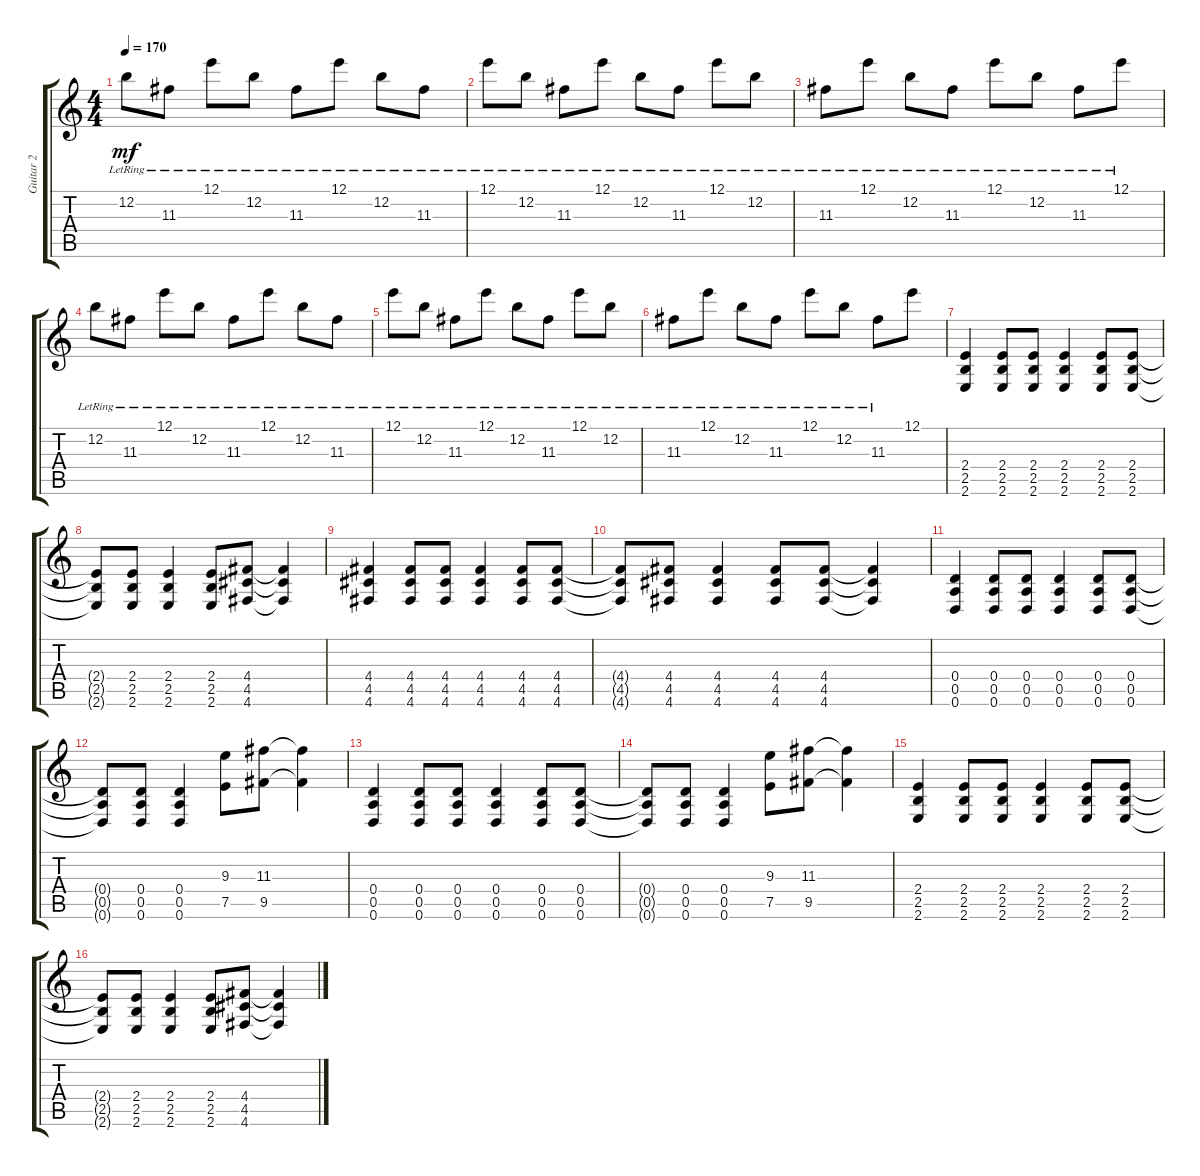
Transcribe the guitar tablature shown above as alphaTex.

\track ("Guitar 2" "Guitar 2") {instrument distortionguitar}
\staff {score tabs}
\tuning (E4 B3 G3 D3 A2 D2) {hide}
\ts (4 4)
\tempo 170
\clef g2
\ks c
12.2{lr}.8{dy mf} 11.3{lr}.8 12.1{lr}.8 12.2{lr}.8 11.3{lr}.8 12.1{lr}.8 12.2{lr}.8 11.3{lr}.8 |
12.1{lr}.8 12.2{lr}.8 11.3{lr}.8 12.1{lr}.8 12.2{lr}.8 11.3{lr}.8 12.1{lr}.8 12.2{lr}.8 |
11.3{lr}.8 12.1{lr}.8 12.2{lr}.8 11.3{lr}.8 12.1{lr}.8 12.2{lr}.8 11.3{lr}.8 12.1{lr}.8 |
12.2{lr}.8 11.3{lr}.8 12.1{lr}.8 12.2{lr}.8 11.3{lr}.8 12.1{lr}.8 12.2{lr}.8 11.3{lr}.8 |
12.1{lr}.8 12.2{lr}.8 11.3{lr}.8 12.1{lr}.8 12.2{lr}.8 11.3{lr}.8 12.1{lr}.8 12.2{lr}.8 |
11.3{lr}.8 12.1{lr}.8 12.2{lr}.8 11.3{lr}.8 12.1{lr}.8 12.2{lr}.8 11.3{lr}.8 12.1.8 |
(2.4 2.5 2.6).4{volume 15 instrument distortionguitar} (2.4 2.5 2.6).8 (2.4 2.5 2.6).8 (2.4 2.5 2.6).4 (2.4 2.5 2.6).8 (2.4 2.5 2.6).8 |
(2.4{t} 2.5{t} 2.6{t}).8 (2.4 2.5 2.6).8 (2.4 2.5 2.6).4 (2.4 2.5 2.6).8 (4.4 4.5 4.6).8 (4.4{t} 4.5{t} 4.6{t}).4 |
(4.4 4.5 4.6).4 (4.4 4.5 4.6).8 (4.4 4.5 4.6).8 (4.4 4.5 4.6).4 (4.4 4.5 4.6).8 (4.4 4.5 4.6).8 |
(4.4{t} 4.5{t} 4.6{t}).8 (4.4 4.5 4.6).8 (4.4 4.5 4.6).4 (4.4 4.5 4.6).8 (4.4 4.5 4.6).8 (4.4{t} 4.5{t} 4.6{t}).4 |
(0.4 0.5 0.6).4 (0.4 0.5 0.6).8 (0.4 0.5 0.6).8 (0.4 0.5 0.6).4 (0.4 0.5 0.6).8 (0.4 0.5 0.6).8 |
(0.4{t} 0.5{t} 0.6{t}).8 (0.4 0.5 0.6).8 (0.4 0.5 0.6).4 (9.3 7.5).8 (11.3 9.5).8 (11.3{t} 9.5{t}).4 |
(0.4 0.5 0.6).4 (0.4 0.5 0.6).8 (0.4 0.5 0.6).8 (0.4 0.5 0.6).4 (0.4 0.5 0.6).8 (0.4 0.5 0.6).8 |
(0.4{t} 0.5{t} 0.6{t}).8 (0.4 0.5 0.6).8 (0.4 0.5 0.6).4 (9.3 7.5).8 (11.3 9.5).8 (11.3{t} 9.5{t}).4 |
(2.4 2.5 2.6).4 (2.4 2.5 2.6).8 (2.4 2.5 2.6).8 (2.4 2.5 2.6).4 (2.4 2.5 2.6).8 (2.4 2.5 2.6).8 |
(2.4{t} 2.5{t} 2.6{t}).8 (2.4 2.5 2.6).8 (2.4 2.5 2.6).4 (2.4 2.5 2.6).8 (4.4 4.5 4.6).8 (4.4{t} 4.5{t} 4.6{t}).4
